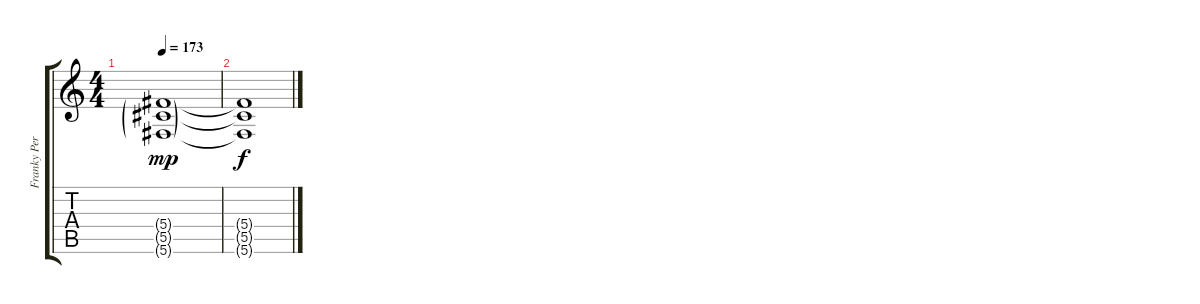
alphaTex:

\track ("Franky Perez" "Franky Per") {instrument overdrivenguitar}
\staff {score tabs}
\tuning (Eb4 Bb3 Gb3 Db3 Ab2 Db2) {hide}
\ts (4 4)
\tempo 173
\clef g2
\ks c
(5.4{g} 5.5{g} 5.6{g}).1{dy mp} |
(5.4{t} 5.5{t} 5.6{t}).1{dy f}
